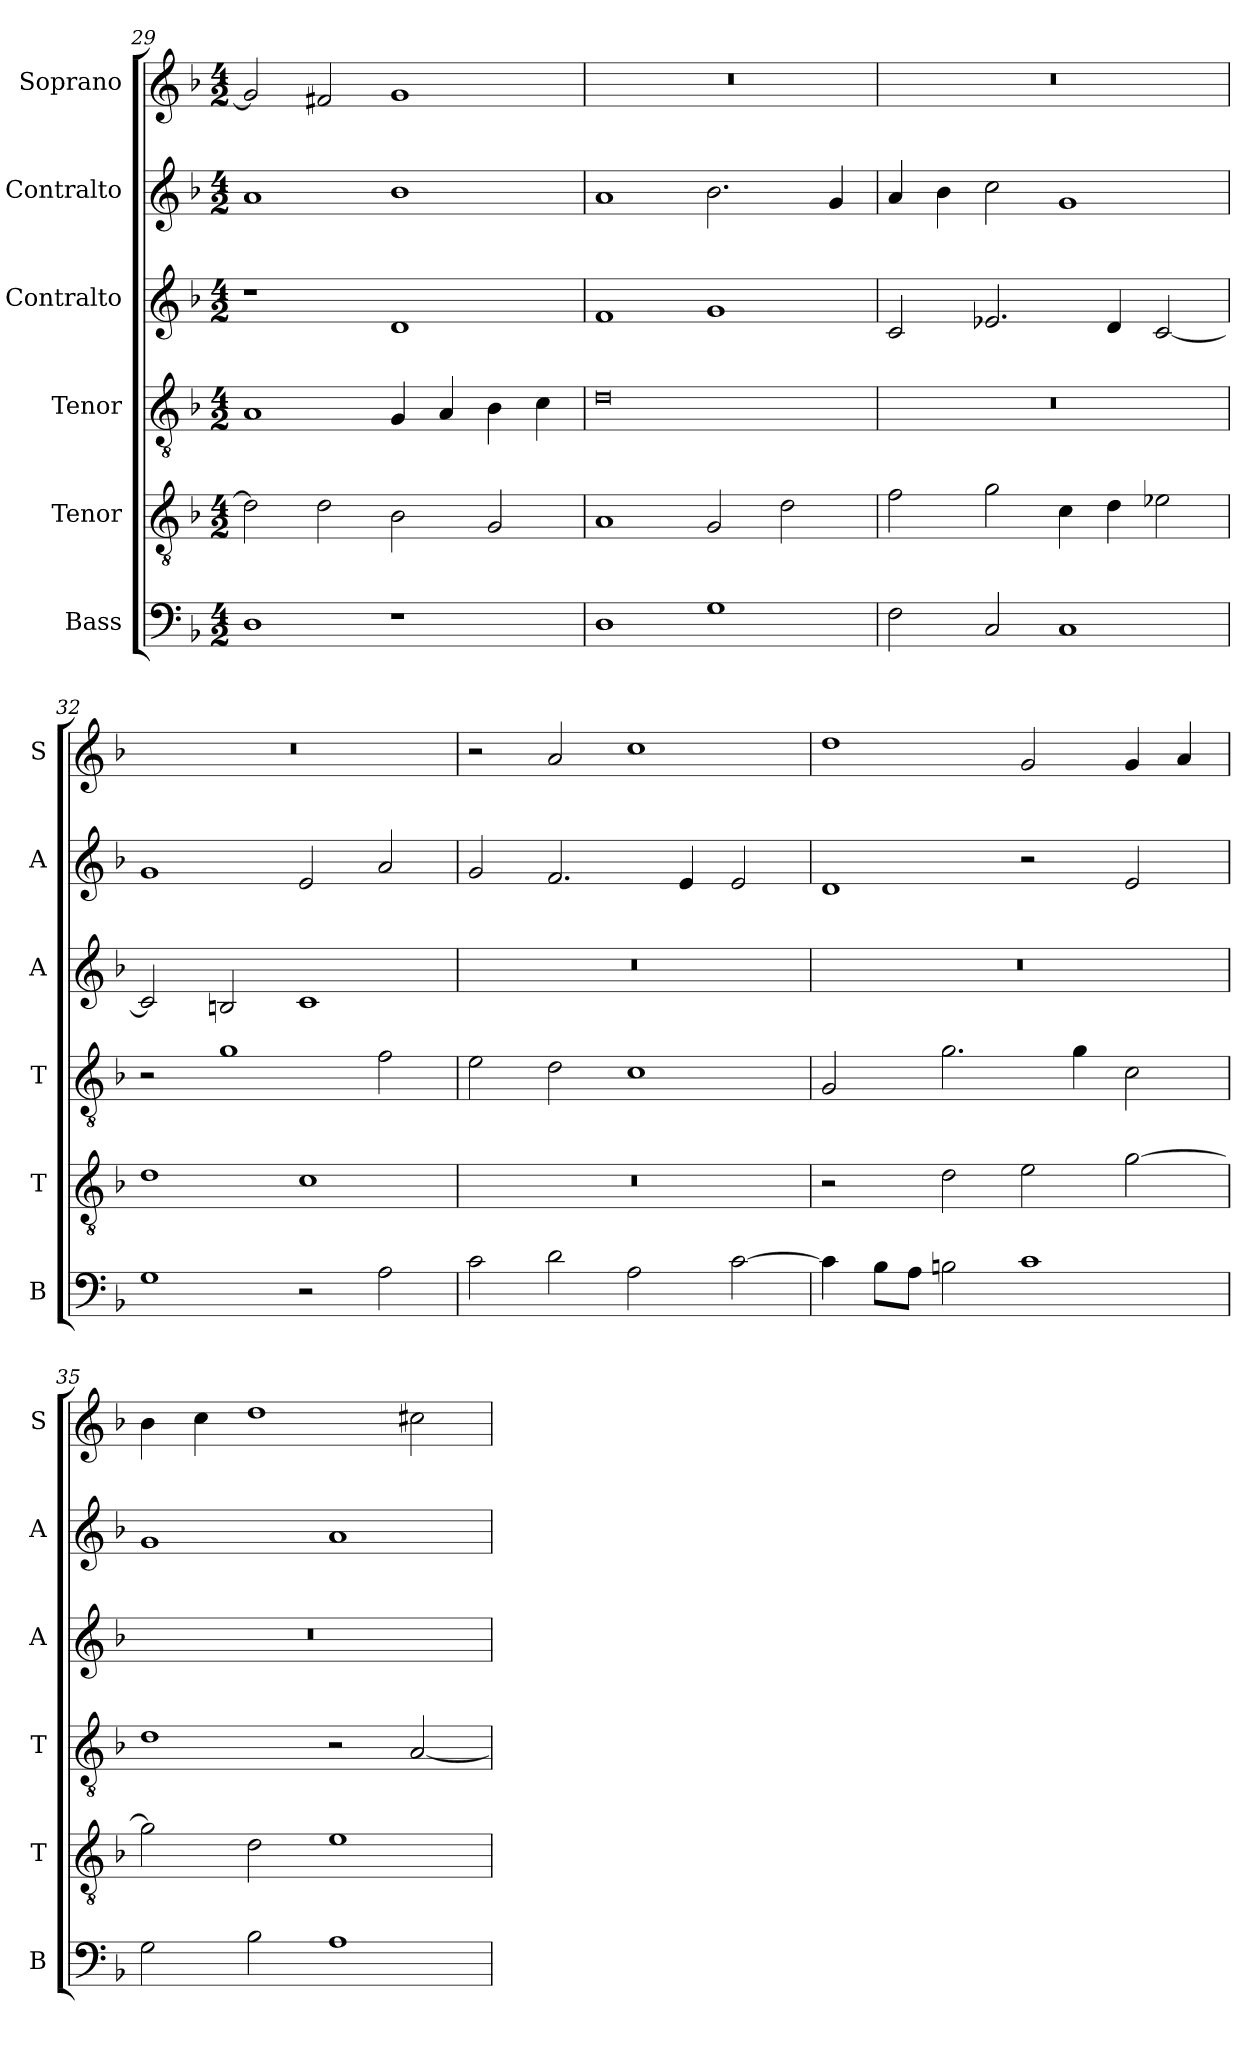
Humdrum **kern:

**kern	**kern	**kern	**kern	**kern	**kern
*part6	*part5	*part4	*part3	*part2	*part1
*staff6	*staff5	*staff4	*staff3	*staff2	*staff1
*I"Bass	*I"Tenor	*I"Tenor	*I"Contralto	*I"Contralto	*I"Soprano
*I'B	*I'T	*I'T	*I'A	*I'A	*I'S
*clefF4	*clefGv2	*clefGv2	*clefG2	*clefG2	*clefG2
*k[b-]	*k[b-]	*k[b-]	*k[b-]	*k[b-]	*k[b-]
*G:dor	*G:dor	*G:dor	*G:dor	*G:dor	*G:dor
*M4/2	*M4/2	*M4/2	*M4/2	*M4/2	*M4/2
=29	=29	=29	=29	=29	=29
1D	2d]	1A	1r	1a	2g]
.	2d	.	.	.	2f#X
1r	2B-	4G	1d	1b-	1g
.	.	4A	.	.	.
.	2G	4B-	.	.	.
.	.	4c	.	.	.
=30	=30	=30	=30	=30	=30
1D	1A	0d	1f	1a	0r
1G	2G	.	1g	2.b-	.
.	2d	.	.	.	.
.	.	.	.	4g	.
=31	=31	=31	=31	=31	=31
2F	2f	0r	2c	4a	0r
.	.	.	.	4b-	.
2C	2g	.	2.e-X	2cc	.
1C	4c	.	.	1g	.
.	4d	.	4d	.	.
.	2e-X	.	[2c	.	.
=32	=32	=32	=32	=32	=32
1G	1d	2r	2c]	1g	0r
.	.	1g	2Bn	.	.
2r	1c	.	1c	2e	.
2A	.	2f	.	2a	.
=33	=33	=33	=33	=33	=33
2c	0r	2e	0r	2g	2r
2d	.	2d	.	2.f	2a
2A	.	1c	.	.	1cc
.	.	.	.	4e	.
[2c	.	.	.	2e	.
=34	=34	=34	=34	=34	=34
4c]	2r	2G	0r	1d	1dd
8B-\L	.	.	.	.	.
8A\J	.	.	.	.	.
2Bn	2d	2.g	.	.	.
1c	2e	.	.	2r	2g
.	.	4g	.	.	.
.	[2g	2c	.	2e	4g
.	.	.	.	.	4a
=35	=35	=35	=35	=35	=35
2G	2g]	1d	0r	1g	4b-
.	.	.	.	.	4cc
2B-	2d	.	.	.	1dd
1A	1e	2r	.	1a	.
.	.	[2A	.	.	2cc#X
=	=	=	=	=	=
*-	*-	*-	*-	*-	*-
